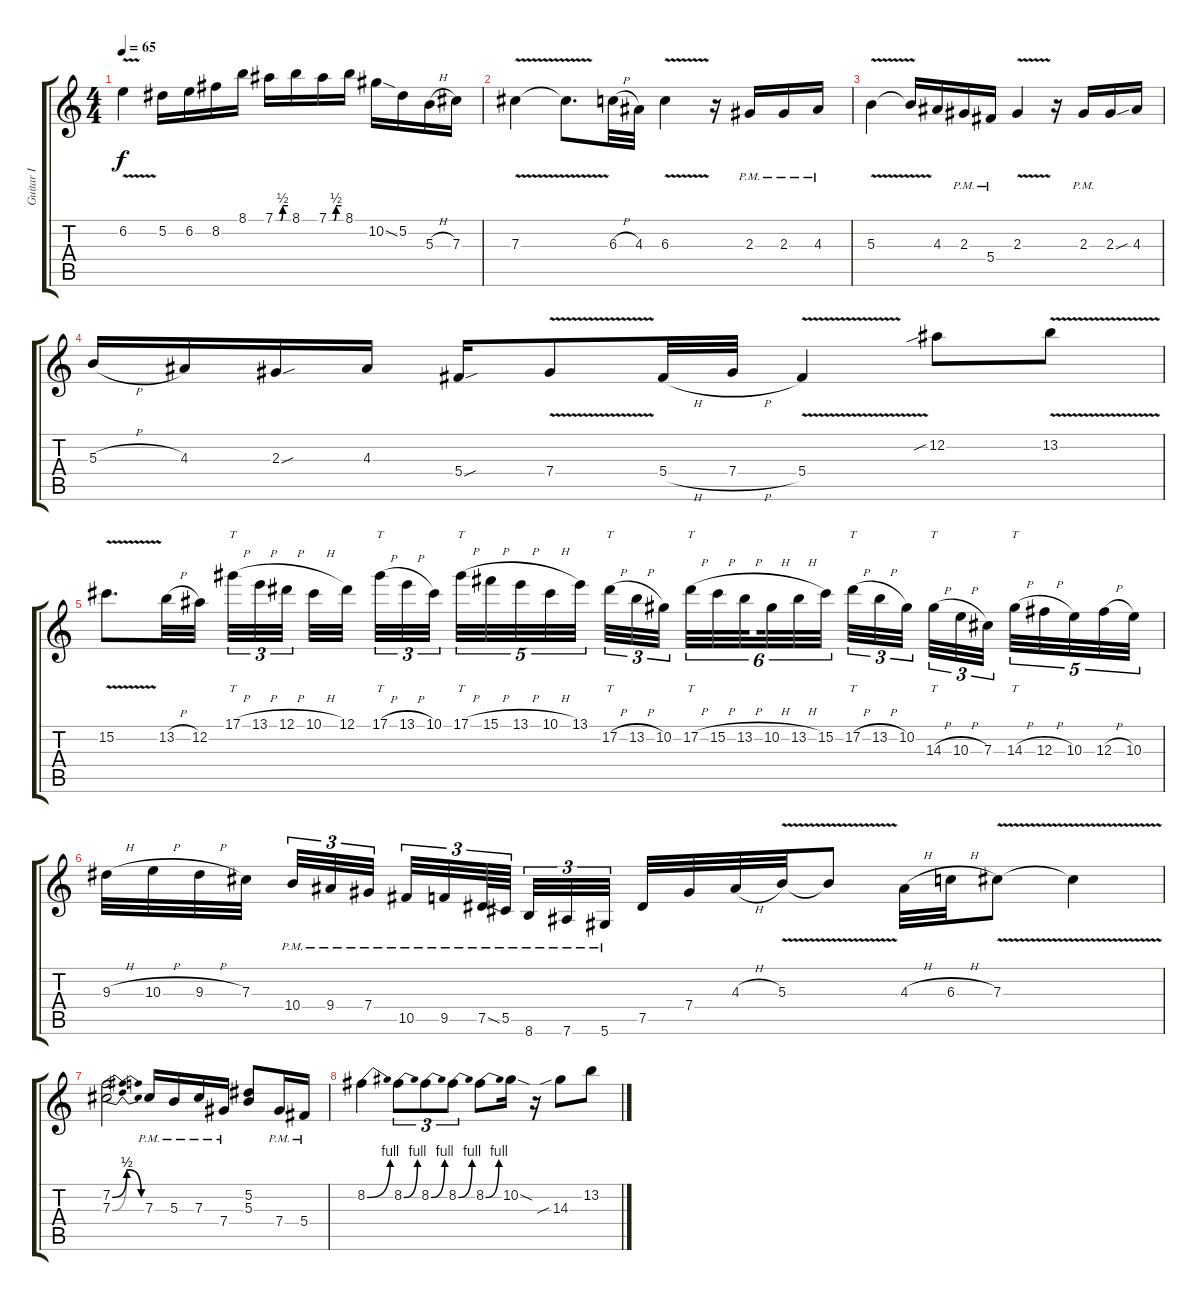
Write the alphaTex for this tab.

\track ("Guitar I" "Guitar I") {instrument distortionguitar}
\staff {score tabs}
\tuning (Eb4 Bb3 Gb3 Db3 Ab2 Eb2) {hide}
\ts (4 4)
\tempo 65
\clef g2
\ks c
6.2{v}.4{dy f} 5.2.16 6.2.16 8.2.16 8.1.16 7.1{be (custom 0 0 25 0 35 2 60 2)}.16 8.1.16 7.1{be (custom 0 0 25 0 35 2 60 2)}.16 8.1.16 10.2{sod}.16 5.2.16 5.3{h}.16 7.3.16 |
7.3{v}.4 7.3{t}.8{d} 6.3{h}.32 4.3.32 6.3{v}.4 r.16 2.3{pm}.16 2.3{pm}.16 4.3{pm}.16 |
5.3{v}.4 5.3{t}.16 4.3.16 2.3{pm}.16 5.4{pm}.16 2.3{v}.4 r.16 2.3{pm}.16 2.3{sou}.16 4.3.16 |
5.3{h}.16 4.3.16 2.3{sou}.16 4.3.16 5.4{sou}.16 7.4{v}.8 5.4{h}.32 7.4{h}.32 5.4{v}.4 12.2{sib}.8 13.2{v}.8 |
15.2{v}.8{d} 13.2{h}.32 12.2.32 17.1{h}.32{tt tu (3 2)} 13.1{h}.32{tu (3 2)} 12.1{h}.32{tu (3 2) beam splitsecondary} 10.1{h}.32 12.1.32{beam splitsecondary} 17.1{h}.32{tt tu (3 2)} 13.1{h}.32{tu (3 2)} 10.1.32{tu (3 2) beam splitsecondary} 17.1{h}.32{tt tu (5 4)} 15.1{h}.32{tu (5 4)} 13.1{h}.32{tu (5 4)} 10.1{h}.32{tu (5 4)} 13.1.32{tu (5 4) beam splitsecondary} 17.2{h}.32{tt tu (3 2)} 13.2{h}.32{tu (3 2)} 10.2.32{tu (3 2) beam splitsecondary} 17.2{h}.32{tt tu (6 4)} 15.2{h}.32{tu (6 4)} 13.2{h}.32{tu (6 4) beam splitsecondary} 10.2{h}.32{tu (6 4)} 13.2{h}.32{tu (6 4)} 15.2.32{tu (6 4)} 17.2{h}.32{tt tu (3 2)} 13.2{h}.32{tu (3 2)} 10.2.32{tu (3 2) beam splitsecondary} 14.3{h}.32{tt tu (3 2)} 10.3{h}.32{tu (3 2)} 7.3.32{tu (3 2) beam splitsecondary} 14.3{h}.32{tt tu (5 4)} 12.3{h}.32{tu (5 4)} 10.3.32{tu (5 4)} 12.3{h}.32{tu (5 4)} 10.3.32{tu (5 4)} |
9.3{h}.32 10.3{h}.32 9.3{h}.32 7.3.32{beam splitsecondary} 10.4{pm}.32{tu (3 2)} 9.4{pm}.32{tu (3 2)} 7.4{pm}.32{tu (3 2) beam splitsecondary} 10.5{pm}.32{tu (3 2)} 9.5{pm}.32{tu (3 2)} 7.5{sod pm}.64{tu (3 2)} 5.5{pm}.64{tu (3 2)} 8.6{pm}.32{tu (3 2)} 7.6{pm}.32{tu (3 2)} 5.6{pm}.32{tu (3 2) beam splitsecondary} 7.5.32 7.4.32 4.3{h}.32 5.3{v}.32 5.3{t}.8 4.3{h}.32 6.3{h}.32 7.3{v}.8 7.3{t}.4 |
(7.2{be (bendrelease 0 0 10 2 45 2 60 0)} 7.3{be (bendrelease 0 0 10 2 45 2 60 0)}).2 7.3{pm}.16 5.3{pm}.16 7.3{pm}.16 7.4{pm}.16 (5.2 5.3).8 7.4{pm}.16 5.4{pm}.16 |
8.2{be (bend 0 0 60 4)}.4 8.2{be (bend 0 0 60 4)}.8{tu (3 2)} 8.2{be (bend 0 0 60 4)}.8{tu (3 2)} 8.2{be (bend 0 0 60 4)}.8{tu (3 2)} 8.2{be (bend 0 0 60 4)}.8 10.2{sod}.16 r.16 14.3{sib}.8 13.2.8
